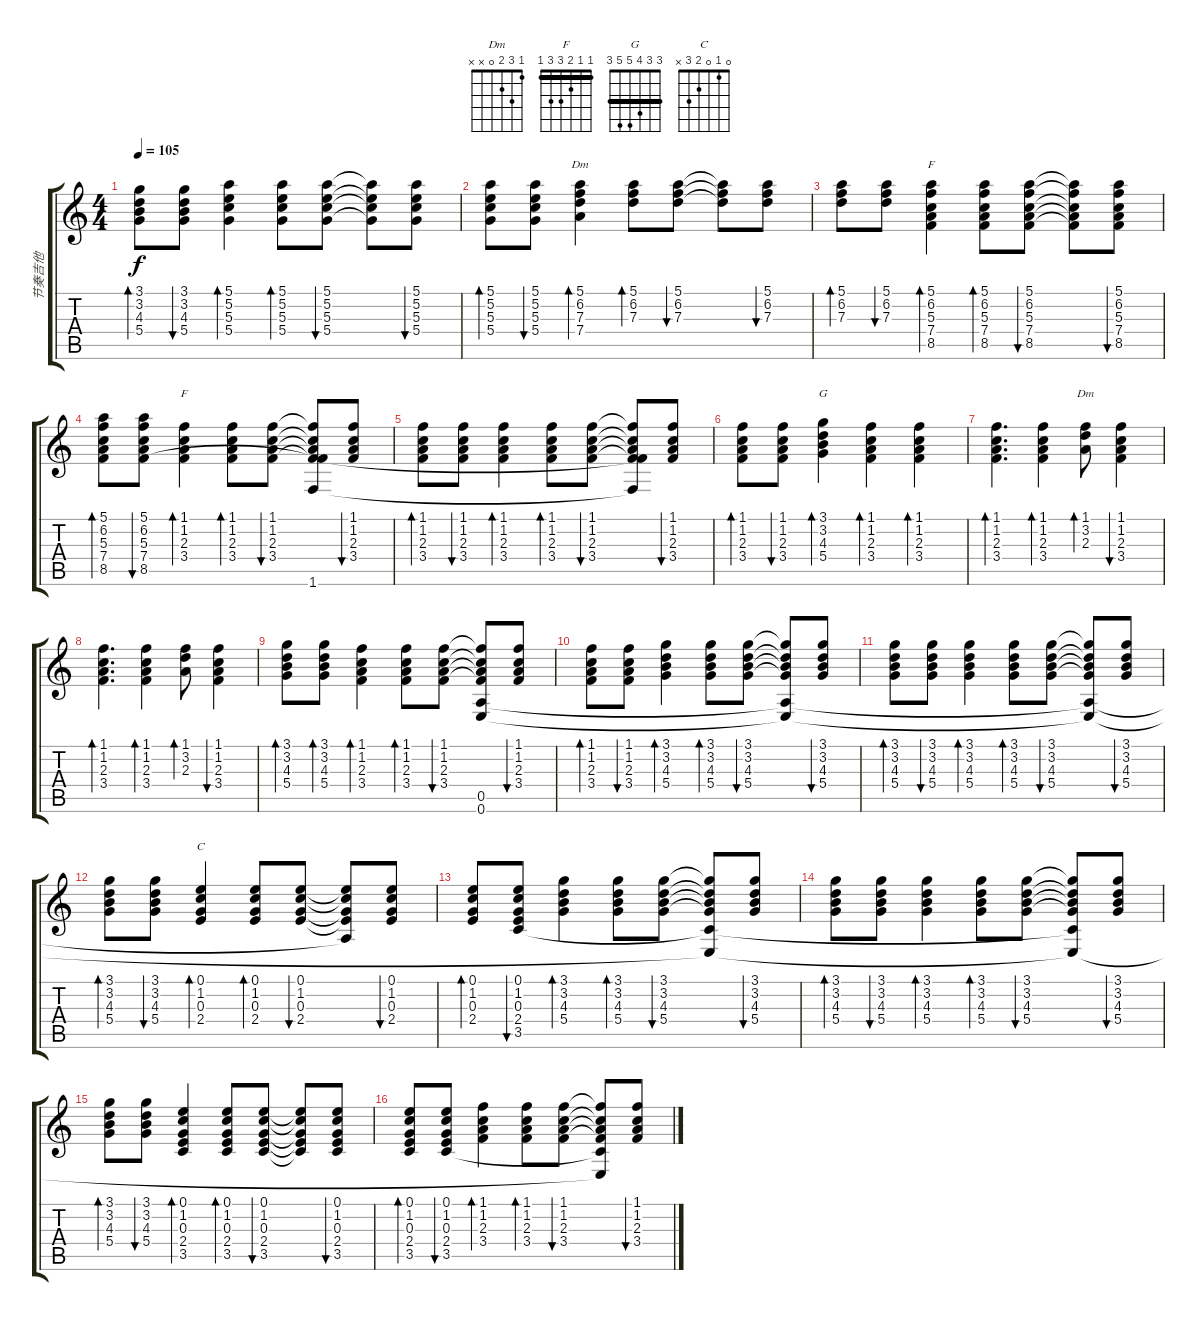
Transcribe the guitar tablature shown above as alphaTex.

\track ("节奏吉他" "节奏吉他") {instrument acousticguitarsteel}
\staff {score tabs}
\tuning (E4 B3 G3 D3 A2 E2) {hide}
\chord ("Dm" 5 6 7 7 5 x) {firstfret 5 barre 5}
\chord ("F" 5 6 5 7 8 x) {firstfret 5 barre 5}
\chord ("F" 1 1 2 3 3 1) {barre 1}
\chord ("G" 3 3 4 5 5 3) {barre 3}
\chord ("Dm" 1 3 2 0 x x)
\chord ("C" 0 1 0 2 3 x)
\ts (4 4)
\tempo 105
\clef g2
\ks c
(3.1 3.2 4.3 5.4).8{bd 60 dy f} (3.1 3.2 4.3 5.4).8{bu 60} (5.1 5.2 5.3 5.4).4{bd 60} (5.1 5.2 5.3 5.4).8{bd 60} (5.1 5.2 5.3 5.4).8{bu 60} (5.1{t} 5.2{t} 5.3{t} 5.4{t}).8 (5.1 5.2 5.3 5.4).8{bu 60} |
(5.1 5.2 5.3 5.4).8{bd 60} (5.1 5.2 5.3 5.4).8{bu 60} (5.1 6.2 7.3 7.4).4{bd 60 ch "Dm"} (5.1 6.2 7.3).8{bd 60} (5.1 6.2 7.3).8{bu 60} (5.1{t} 6.2{t} 7.3{t}).8 (5.1 6.2 7.3).8{bu 60} |
(5.1 6.2 7.3).8{bd 60} (5.1 6.2 7.3).8{bu 60} (5.1 6.2 5.3 7.4 8.5).4{bd 60 ch "F"} (5.1 6.2 5.3 7.4 8.5).8{bd 60} (5.1 6.2 5.3 7.4 8.5).8{bu 60} (5.1{t} 6.2{t} 5.3{t} 7.4{t} 8.5{t}).8 (5.1 6.2 5.3 7.4 8.5).8{bu 60} |
(5.1 6.2 5.3 7.4 8.5).8{bd 60} (5.1 6.2 5.3 7.4 8.5).8{bu 60} (1.1 1.2 2.3 3.4).4{bd 60 ch "F"} (1.1 1.2 2.3 3.4).8{bd 60} (1.1 1.2 2.3 3.4).8{bu 60} (1.1{t} 1.2{t} 2.3{t} 3.4{t} 8.5{t} 1.6).8 (1.1 1.2 2.3 3.4).8{bu 60} |
(1.1 1.2 2.3 3.4).8{bd 60} (1.1 1.2 2.3 3.4).8{bu 60} (1.1 1.2 2.3 3.4).4{bd 60} (1.1 1.2 2.3 3.4).8{bd 60} (1.1 1.2 2.3 3.4).8{bu 60} (1.1{t} 1.2{t} 2.3{t} 3.4{t} 8.5{t} 1.6{t}).8 (1.1 1.2 2.3 3.4).8{bu 60} |
(1.1 1.2 2.3 3.4).8{bd 60} (1.1 1.2 2.3 3.4).8{bu 60} (3.1 3.2 4.3 5.4).4{bd 60 ch "G"} (1.1 1.2 2.3 3.4).4{bd 60} (1.1 1.2 2.3 3.4).4{bd 60} |
(1.1 1.2 2.3 3.4).4{d bd 60} (1.1 1.2 2.3 3.4).4{bd 60} (1.1 3.2 2.3).8{bd 60 ch "Dm"} (1.1 1.2 2.3 3.4).4{bu 60} |
(1.1 1.2 2.3 3.4).4{d bd 60} (1.1 1.2 2.3 3.4).4{bd 60} (1.1 3.2 2.3).8{bd 60} (1.1 1.2 2.3 3.4).4{bu 60} |
(3.1 3.2 4.3 5.4).8{bd 60} (3.1 3.2 4.3 5.4).8{bd 60} (1.1 1.2 2.3 3.4).4{bd 60} (1.1 1.2 2.3 3.4).8{bd 60} (1.1 1.2 2.3 3.4).8{bu 60} (1.1{t} 1.2{t} 2.3{t} 3.4{t} 0.5 0.6).8 (1.1 1.2 2.3 3.4).8{bu 60} |
(1.1 1.2 2.3 3.4).8{bd 60} (1.1 1.2 2.3 3.4).8{bu 60} (3.1 3.2 4.3 5.4).4{bd 60} (3.1 3.2 4.3 5.4).8{bd 60} (3.1 3.2 4.3 5.4).8{bu 60} (3.1{t} 3.2{t} 4.3{t} 5.4{t} 0.5{t} 0.6{t}).8 (3.1 3.2 4.3 5.4).8{bu 60} |
(3.1 3.2 4.3 5.4).8{bd 60} (3.1 3.2 4.3 5.4).8{bu 60} (3.1 3.2 4.3 5.4).4{bd 60} (3.1 3.2 4.3 5.4).8{bd 60} (3.1 3.2 4.3 5.4).8{bu 60} (3.1{t} 3.2{t} 4.3{t} 5.4{t} 0.5{t} 0.6{t}).8 (3.1 3.2 4.3 5.4).8{bu 60} |
(3.1 3.2 4.3 5.4).8{bd 60} (3.1 3.2 4.3 5.4).8{bu 60} (0.1 1.2 0.3 2.4).4{bd 60 ch "C"} (0.1 1.2 0.3 2.4).8{bd 60} (0.1 1.2 0.3 2.4).8{bu 60} (0.1{t} 1.2{t} 0.3{t} 2.4{t} 0.5{t}).8 (0.1 1.2 0.3 2.4).8{bu 60} |
(0.1 1.2 0.3 2.4).8{bd 60} (0.1 1.2 0.3 2.4 3.5).8{bu 60} (3.1 3.2 4.3 5.4).4{bd 60} (3.1 3.2 4.3 5.4).8{bd 60} (3.1 3.2 4.3 5.4).8{bu 60} (3.1{t} 3.2{t} 4.3{t} 5.4{t} 3.5{t} 0.6{t}).8 (3.1 3.2 4.3 5.4).8{bu 60} |
(3.1 3.2 4.3 5.4).8{bd 60} (3.1 3.2 4.3 5.4).8{bu 60} (3.1 3.2 4.3 5.4).4{bd 60} (3.1 3.2 4.3 5.4).8{bd 60} (3.1 3.2 4.3 5.4).8{bu 60} (3.1{t} 3.2{t} 4.3{t} 5.4{t} 3.5{t} 0.6{t}).8 (3.1 3.2 4.3 5.4).8{bu 60} |
(3.1 3.2 4.3 5.4).8{bd 60} (3.1 3.2 4.3 5.4).8{bu 60} (0.1 1.2 0.3 2.4 3.5).4{bd 60} (0.1 1.2 0.3 2.4 3.5).8{bd 60} (0.1 1.2 0.3 2.4 3.5).8{bu 60} (0.1{t} 1.2{t} 0.3{t} 2.4{t} 3.5{t}).8 (0.1 1.2 0.3 2.4 3.5).8{bu 60} |
(0.1 1.2 0.3 2.4 3.5).8{bd 60} (0.1 1.2 0.3 2.4 3.5).8{bu 60} (1.1 1.2 2.3 3.4).4{bd 60} (1.1 1.2 2.3 3.4).8{bd 60} (1.1 1.2 2.3 3.4).8{bu 60} (1.1{t} 1.2{t} 2.3{t} 3.4{t} 3.5{t} 0.6{t}).8 (1.1 1.2 2.3 3.4).8{bu 60}
